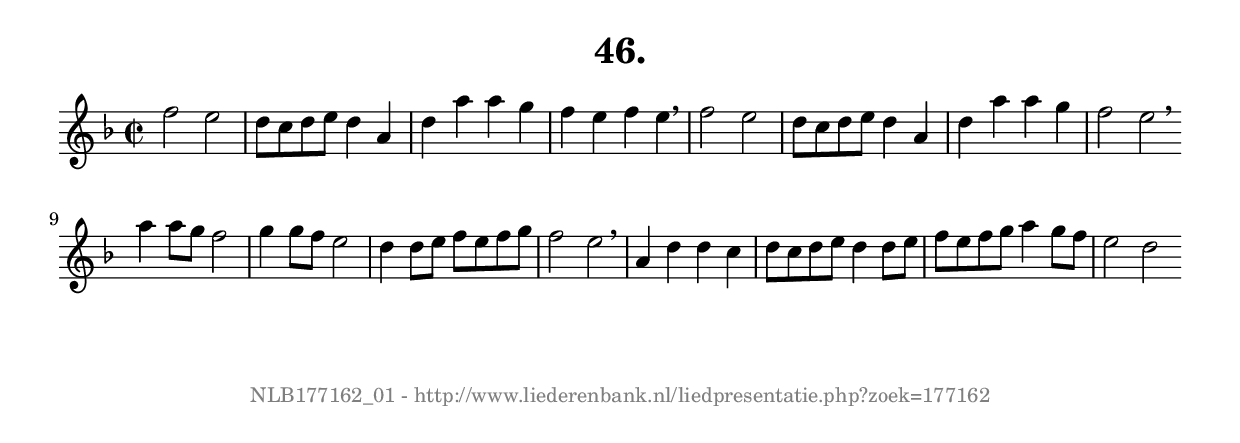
%
% produced by wce2krn 1.64 (7 June 2014)
%
\version"2.16"
#(append! paper-alist '(("long" . (cons (* 210 mm) (* 2000 mm)))))
#(set-default-paper-size "long")
sb = {\breathe}
mBreak = {\breathe }
bBreak = {\breathe }
x = {\once\override NoteHead #'style = #'cross }
gl=\glissando
itime={\override Staff.TimeSignature #'stencil = ##f }
ficta = {\once\set suggestAccidentals = ##t}
fine = {\once\override Score.RehearsalMark #'self-alignment-X = #1 \mark \markup {\italic{Fine}}}
dc = {\once\override Score.RehearsalMark #'self-alignment-X = #1 \mark \markup {\italic{D.C.}}}
dcf = {\once\override Score.RehearsalMark #'self-alignment-X = #1 \mark \markup {\italic{D.C. al Fine}}}
dcc = {\once\override Score.RehearsalMark #'self-alignment-X = #1 \mark \markup {\italic{D.C. al Coda}}}
ds = {\once\override Score.RehearsalMark #'self-alignment-X = #1 \mark \markup {\italic{D.S.}}}
dsf = {\once\override Score.RehearsalMark #'self-alignment-X = #1 \mark \markup {\italic{D.S. al Fine}}}
dsc = {\once\override Score.RehearsalMark #'self-alignment-X = #1 \mark \markup {\italic{D.S. al Coda}}}
pv = {\set Score.repeatCommands = #'((volta "1"))}
sv = {\set Score.repeatCommands = #'((volta "2"))}
tv = {\set Score.repeatCommands = #'((volta "3"))}
qv = {\set Score.repeatCommands = #'((volta "4"))}
xv = {\set Score.repeatCommands = #'((volta #f))}
\header{ tagline = ""
title = "46."
}
\score {{
\key f \major
\relative g'
{
\set melismaBusyProperties = #'()
\time 2/2
\tempo 4=120
\override Score.MetronomeMark #'transparent = ##t
\override Score.RehearsalMark #'break-visibility = #(vector #t #t #f)
f'2 e d8 c d e d4 a d a' a g f e f e \sb f2 e d8 c d e d4 a d a' a g f2 e \bar ":|:" \bBreak
a4 a8 g f2 g4 g8 f e2 d4 d8 e f e f g f2 e \sb a,4 d d c d8 c d e d4 d8 e f e f g a4 g8 f e2 d \bar ":|"
 }}
 \midi { }
 \layout {
            indent = 0.0\cm
}
}
\markup { \vspace #0 } \markup { \with-color #grey \fill-line { \center-column { \smaller "NLB177162_01 - http://www.liederenbank.nl/liedpresentatie.php?zoek=177162" } } }
